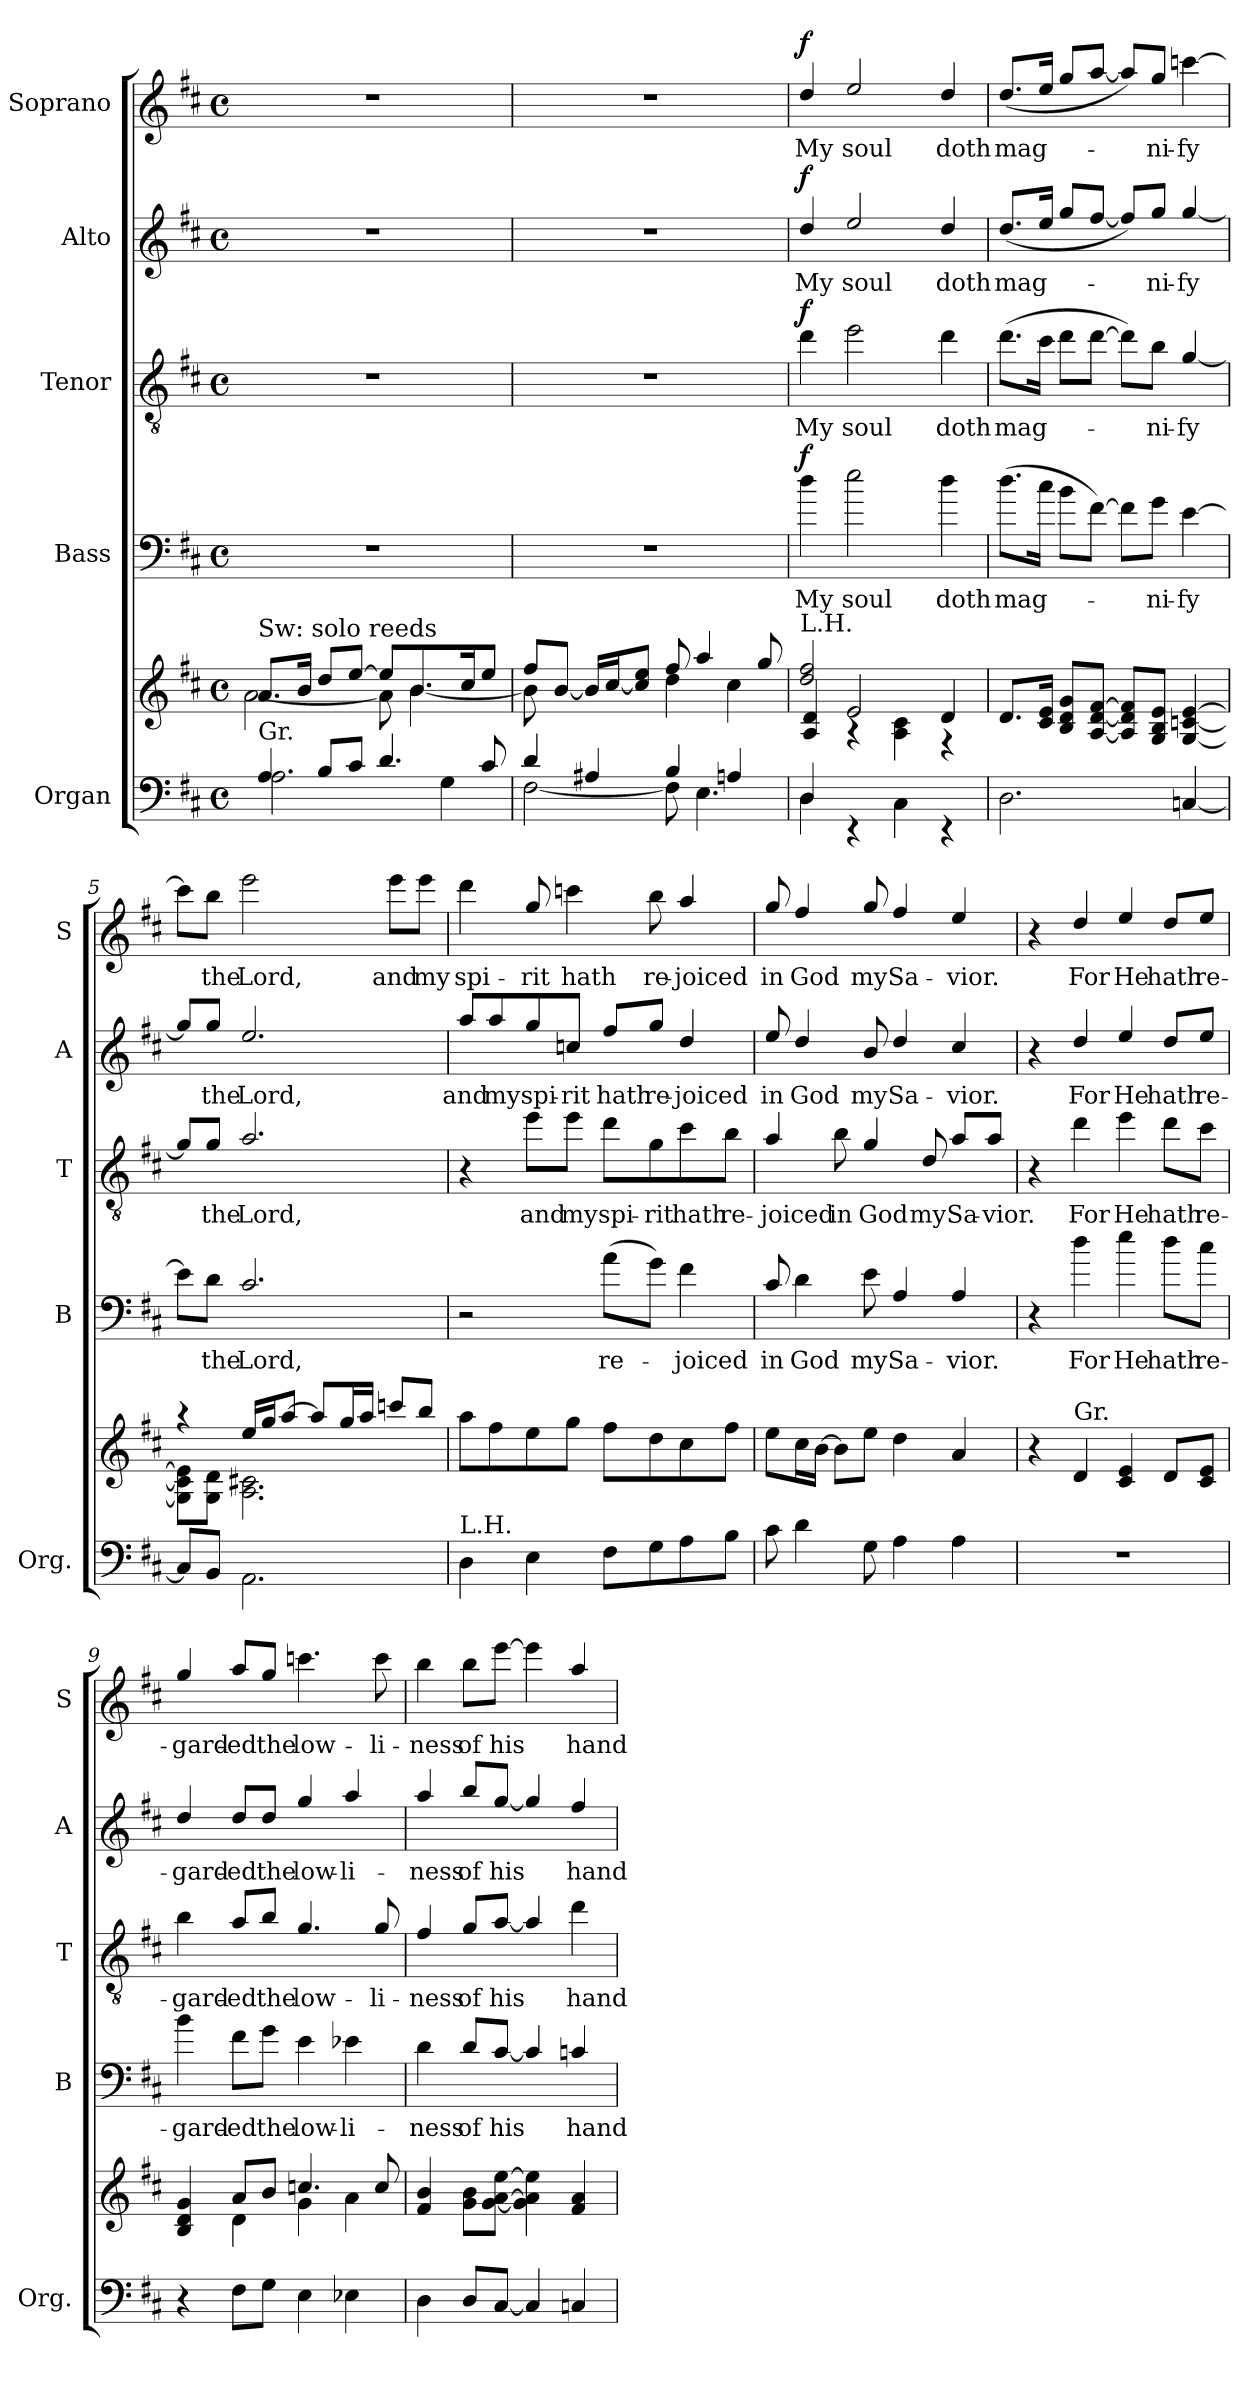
**kern	**kern	**kern	**text	**dynam	**kern	**text	**dynam	**kern	**text	**dynam	**kern	**text	**dynam
*part5	*part5	*part4	*part4	*part4	*part3	*part3	*part3	*part2	*part2	*part2	*part1	*part1	*part1
*staff6	*staff5	*staff4	*staff4	*staff4	*staff3	*staff3	*staff3	*staff2	*staff2	*staff2	*staff1	*staff1	*staff1
*I"Organ	*	*I"Bass	*	*	*I"Tenor	*	*	*I"Alto	*	*	*I"Soprano	*	*
*I'Org.	*	*I'B	*	*	*I'T	*	*	*I'A	*	*	*I'S	*	*
*clefF4	*clefG2	*clefF4	*	*	*clefGv2	*	*	*clefG2	*	*	*clefG2	*	*
*	*	*ITrd7c12	*	*	*ITrd7c12	*	*	*ITrd7c12	*	*	*ITrd7c12	*	*
*k[f#c#]	*k[f#c#]	*k[f#c#]	*	*	*k[f#c#]	*	*	*k[f#c#]	*	*	*k[f#c#]	*	*
*D:	*D:	*D:	*	*	*D:	*	*	*D:	*	*	*D:	*	*
*M4/4	*M4/4	*M4/4	*	*	*M4/4	*	*	*M4/4	*	*	*M4/4	*	*
*met(c)	*met(c)	*met(c)	*	*	*met(c)	*	*	*met(c)	*	*	*met(c)	*	*
*MM106	*MM106	*MM106	*	*	*MM106	*	*	*MM106	*	*	*MM106	*	*
=1	=1	=1	=1	=1	=1	=1	=1	=1	=1	=1	=1	=1	=1
*^	*^	*	*	*	*	*	*	*	*	*	*	*	*
!	!	!LO:TX:a:t=Sw&colon; solo reeds	!	!	!	!	!	!	!	!	!	!	!	!	!
!LO:TX:a:t=Gr.	!	!	!	!	!	!	!	!	!	!	!	!	!	!	!
4A/	2.A\	8.a/L	[<2a\	1r	.	.	1r	.	.	1r	.	.	1r	.	.
.	.	16b/Jk	.	.	.	.	.	.	.	.	.	.	.	.	.
8B/L	.	8dd/L	.	.	.	.	.	.	.	.	.	.	.	.	.
8c#/J	.	[>8ee/J	.	.	.	.	.	.	.	.	.	.	.	.	.
4.d/	.	8ee/L]	8a\]	.	.	.	.	.	.	.	.	.	.	.	.
.	.	8.b/	[<4.b\	.	.	.	.	.	.	.	.	.	.	.	.
.	4G\	.	.	.	.	.	.	.	.	.	.	.	.	.	.
.	.	16cc#/k	.	.	.	.	.	.	.	.	.	.	.	.	.
8c#/	.	8ee/J	.	.	.	.	.	.	.	.	.	.	.	.	.
=2	=2	=2	=2	=2	=2	=2	=2	=2	=2	=2	=2	=2	=2	=2	=2
4d/	[<2F#\	8ff#/L	8b\]	1r	.	.	1r	.	.	1r	.	.	1r	.	.
.	.	[>8b/J	4.ryy	.	.	.	.	.	.	.	.	.	.	.	.
4A#X/	.	16b/LL]	.	.	.	.	.	.	.	.	.	.	.	.	.
.	.	[>16cc#/J	.	.	.	.	.	.	.	.	.	.	.	.	.
.	.	8cc#/] 8ee/J	.	.	.	.	.	.	.	.	.	.	.	.	.
4B/	8F#\]	8ff#/	4dd\	.	.	.	.	.	.	.	.	.	.	.	.
.	4.E\	4aa/	.	.	.	.	.	.	.	.	.	.	.	.	.
4An/	.	.	4cc#\	.	.	.	.	.	.	.	.	.	.	.	.
.	.	8gg/	.	.	.	.	.	.	.	.	.	.	.	.	.
=3	=3	=3	=3	=3	=3	=3	=3	=3	=3	=3	=3	=3	=3	=3	=3
*	*	*	*^	*	*	*	*	*	*	*	*	*	*	*	*
!	!	!LO:TX:a:t=L.H.	!	!	!	!	!	!	!	!	!	!	!	!	!	!
!	!	!	!	!	!	!LO:LY:b	!LO:DY:a	!	!LO:LY:b	!LO:DY:a	!	!LO:LY:b	!LO:DY:a	!	!LO:LY:b	!LO:DY:a
4D/	4D\	2dd/ 2ff#/	4A/ 4d/	4ryy	4d\	My	f	4d\	My	f	4d/	My	f	4d/	My	f
!	!	!	!	!	!	!LO:LY:b	!	!	!LO:LY:b	!	!	!LO:LY:b	!	!	!LO:LY:b	!
2.ryy	4rEE	.	2e/	4rG	2e\	soul	.	2e\	soul	.	2e/	soul	.	2e/	soul	.
.	4C#\	2ryy	.	4A\ 4c#\	.	.	.	.	.	.	.	.	.	.	.	.
!	!	!	!	!	!	!LO:LY:b	!	!	!LO:LY:b	!	!	!LO:LY:b	!	!	!LO:LY:b	!
.	4rEE	.	4d/	4rF	4d\	doth	.	4d\	doth	.	4d/	doth	.	4d/	doth	.
=4	=4	=4	=4	=4	=4	=4	=4	=4	=4	=4	=4	=4	=4	=4	=4	=4
!	!	!	!	!	!	!LO:LY:b	!	!	!LO:LY:b	!	!	!LO:LY:b	!	!	!LO:LY:b	!
*v	*v	*	*	*	*	*	*	*	*	*	*	*	*	*	*	*
*	*v	*v	*v	*	*	*	*	*	*	*	*	*	*	*	*
2.D\	8.d/L	(>8.d\L	mag-	.	(>8.d\L	mag-	.	(<8.d/L	mag-	.	(<8.d/L	mag-	.
.	16c#/ 16e/Jk	16c#\Jk	.	.	16c#\Jk	.	.	16e/Jk	.	.	16e/Jk	.	.
.	8B/ 8d/ 8g/L	8B\L	.	.	8d\L	.	.	8g/L	.	.	8g/L	.	.
.	[8A/ [8d/ [8f#/J	[8F#\J)	.	.	[8d\J	.	.	[8f#/J	.	.	[8a/J	.	.
.	8A/] 8d/] 8f#/]L	8F#\L]	.	.	8d\L])	.	.	8f#/L])	.	.	8a/L])	.	.
!	!	!	!LO:LY:b	!	!	!LO:LY:b	!	!	!LO:LY:b	!	!	!LO:LY:b	!
.	8G/ 8B/ 8e/J	8G\J	-ni-	.	8B\J	-ni-	.	8g/J	-ni-	.	8g/J	-ni-	.
!	!	!	!LO:LY:b	!	!	!LO:LY:b	!	!	!LO:LY:b	!	!	!LO:LY:b	!
[4Cn/	[4G/ [4cn/ [4e/	[4E\	-fy	.	[4G/	-fy	.	[4g/	-fy	.	[4ccn\	-fy	.
!!LO:LB:g=z
=5	=5	=5	=5	=5	=5	=5	=5	=5	=5	=5	=5	=5	=5
*	*^	*	*	*	*	*	*	*	*	*	*	*	*
8C/L]	4raa	8G\] 8c\] 8e\]L	8E\L]	.	.	8G/L]	.	.	8g/L]	.	.	8cc\L]	.	.
!	!	!	!	!LO:LY:b	!	!	!LO:LY:b	!	!	!LO:LY:b	!	!	!LO:LY:b	!
8BB/J	.	8G\ 8d\J	8D\J	the	.	8G/J	the	.	8g/J	the	.	8b\J	the	.
!	!	!	!	!LO:LY:b	!	!	!LO:LY:b	!	!	!LO:LY:b	!	!	!LO:LY:b	!
2.AA\	16ee/LL	2.A\ 2.c#X\	2.C#/	Lord,	.	2.A/	Lord,	.	2.e/	Lord,	.	2ee\	Lord,	.
.	16gg/J	.	.	.	.	.	.	.	.	.	.	.	.	.
.	[>8aa/J	.	.	.	.	.	.	.	.	.	.	.	.	.
.	8aa/L]	.	.	.	.	.	.	.	.	.	.	.	.	.
.	16gg/L	.	.	.	.	.	.	.	.	.	.	.	.	.
.	16aa/JJ	.	.	.	.	.	.	.	.	.	.	.	.	.
!	!	!	!	!	!	!	!	!	!	!	!	!	!LO:LY:b	!
.	8cccn/L	.	.	.	.	.	.	.	.	.	.	8ee\L	and	.
!	!	!	!	!	!	!	!	!	!	!	!	!	!LO:LY:b	!
.	8bb/J	.	.	.	.	.	.	.	.	.	.	8ee\J	my	.
*	*v	*v	*	*	*	*	*	*	*	*	*	*	*	*
=6	=6	=6	=6	=6	=6	=6	=6	=6	=6	=6	=6	=6	=6
!LO:TX:a:t=L.H.	!	!	!	!	!	!	!	!	!	!	!	!	!
!	!	!	!	!	!	!	!	!	!LO:LY:b	!	!	!LO:LY:b	!
4D\	8aa\L	2r	.	.	4r	.	.	8a/L	and	.	4dd\	spi-	.
!	!	!	!	!	!	!	!	!	!LO:LY:b	!	!	!	!
.	8ff#\	.	.	.	.	.	.	8a/	my	.	.	.	.
!	!	!	!	!	!	!LO:LY:b	!	!	!LO:LY:b	!	!	!LO:LY:b	!
4E\	8ee\	.	.	.	8e\L	and	.	8g/	spi-	.	8g/	-rit	.
!	!	!	!	!	!	!LO:LY:b	!	!	!LO:LY:b	!	!	!LO:LY:b	!
.	8gg\J	.	.	.	8e\J	my	.	8cn/J	-rit	.	4ccn\	hath	.
!	!	!	!LO:LY:b	!	!	!LO:LY:b	!	!	!LO:LY:b	!	!	!	!
8F#\L	8ff#\L	(>8A\L	re-	.	8d\L	spi-	.	8f#/L	hath	.	.	.	.
!	!	!	!	!	!	!LO:LY:b	!	!	!LO:LY:b	!	!	!LO:LY:b	!
8G\	8dd\	8G\J)	.	.	8G\	-rit	.	8g/J	re-	.	8b\	re-	.
!	!	!	!LO:LY:b	!	!	!LO:LY:b	!	!	!LO:LY:b	!	!	!LO:LY:b	!
8A\	8cc#\	4F#\	-joiced	.	8c#\	hath	.	4d/	-joiced	.	4a/	-joiced	.
!	!	!	!	!	!	!LO:LY:b	!	!	!	!	!	!	!
8B\J	8ff#\J	.	.	.	8B\J	re-	.	.	.	.	.	.	.
=7	=7	=7	=7	=7	=7	=7	=7	=7	=7	=7	=7	=7	=7
!	!	!	!LO:LY:b	!	!	!LO:LY:b	!	!	!LO:LY:b	!	!	!LO:LY:b	!
8c#\	8ee\L	8C#/	in	.	4A/	-joiced	.	8e/	in	.	8g/	in	.
!	!	!	!LO:LY:b	!	!	!	!	!	!LO:LY:b	!	!	!LO:LY:b	!
4d\	16cc#\L	4D\	God	.	.	.	.	4d/	God	.	4f#/	God	.
.	[16b\JJ	.	.	.	.	.	.	.	.	.	.	.	.
!	!	!	!	!	!	!LO:LY:b	!	!	!	!	!	!	!
.	8b\L]	.	.	.	8B\	in	.	.	.	.	.	.	.
!	!	!	!LO:LY:b	!	!	!LO:LY:b	!	!	!LO:LY:b	!	!	!LO:LY:b	!
8G\	8ee\J	8E\	my	.	4G/	God	.	8B/	my	.	8g/	my	.
!	!	!	!LO:LY:b	!	!	!	!	!	!LO:LY:b	!	!	!LO:LY:b	!
4A\	4dd\	4AA/	Sa-	.	.	.	.	4d/	Sa-	.	4f#/	Sa-	.
!	!	!	!	!	!	!LO:LY:b	!	!	!	!	!	!	!
.	.	.	.	.	8D/	my	.	.	.	.	.	.	.
!	!	!	!LO:LY:b	!	!	!LO:LY:b	!	!	!LO:LY:b	!	!	!LO:LY:b	!
4A\	4a/	4AA/	-vior.	.	8A/L	Sa-	.	4c#/	-vior.	.	4e/	-vior.	.
!	!	!	!	!	!	!LO:LY:b	!	!	!	!	!	!	!
.	.	.	.	.	8A/J	-vior.	.	.	.	.	.	.	.
!!LO:PB:g=z
=8	=8	=8	=8	=8	=8	=8	=8	=8	=8	=8	=8	=8	=8
1r	4r	4r	.	.	4r	.	.	4r	.	.	4r	.	.
!	!LO:TX:a:t=Gr.	!	!	!	!	!	!	!	!	!	!	!	!
!	!	!	!LO:LY:b	!	!	!LO:LY:b	!	!	!LO:LY:b	!	!	!LO:LY:b	!
.	4d/	4d\	For	.	4d\	For	.	4d/	For	.	4d/	For	.
!	!	!	!LO:LY:b	!	!	!LO:LY:b	!	!	!LO:LY:b	!	!	!LO:LY:b	!
.	4c#/ 4e/	4e\	He	.	4e\	He	.	4e/	He	.	4e/	He	.
!	!	!	!LO:LY:b	!	!	!LO:LY:b	!	!	!LO:LY:b	!	!	!LO:LY:b	!
.	8d/L	8d\L	hath	.	8d\L	hath	.	8d/L	hath	.	8d/L	hath	.
!	!	!	!LO:LY:b	!	!	!LO:LY:b	!	!	!LO:LY:b	!	!	!LO:LY:b	!
.	8c#/ 8e/J	8c#\J	re-	.	8c#\J	re-	.	8e/J	re-	.	8e/J	re-	.
=9	=9	=9	=9	=9	=9	=9	=9	=9	=9	=9	=9	=9	=9
*	*^	*	*	*	*	*	*	*	*	*	*	*	*
!	!	!	!	!LO:LY:b	!	!	!LO:LY:b	!	!	!LO:LY:b	!	!	!LO:LY:b	!
4r	4B/ 4d/ 4g/	4ryy	4B\	-gard-	.	4B\	-gard-	.	4d/	-gard-	.	4g/	-gard-	.
!	!	!	!	!LO:LY:b	!	!	!LO:LY:b	!	!	!LO:LY:b	!	!	!LO:LY:b	!
8F#\L	8a/L	4d\	8F#\L	-ed	.	8A/L	-ed	.	8d/L	-ed	.	8a/L	-ed	.
!	!	!	!	!LO:LY:b	!	!	!LO:LY:b	!	!	!LO:LY:b	!	!	!LO:LY:b	!
8G\J	8b/J	.	8G\J	the	.	8B/J	the	.	8d/J	the	.	8g/J	the	.
!	!	!	!	!LO:LY:b	!	!	!LO:LY:b	!	!	!LO:LY:b	!	!	!LO:LY:b	!
4E\	4.ccn/	4g\	4E\	low-	.	4.G/	low-	.	4g/	low-	.	4.ccn\	low-	.
!	!	!	!	!LO:LY:b	!	!	!	!	!	!LO:LY:b	!	!	!	!
4E-X\	.	4a\	4E-X\	-li-	.	.	.	.	4a/	-li-	.	.	.	.
!	!	!	!	!	!	!	!LO:LY:b	!	!	!	!	!	!LO:LY:b	!
.	8cc/	.	.	.	.	8G/	-li-	.	.	.	.	8cc\	-li-	.
*	*v	*v	*	*	*	*	*	*	*	*	*	*	*	*
=10	=10	=10	=10	=10	=10	=10	=10	=10	=10	=10	=10	=10	=10
!	!	!	!LO:LY:b	!	!	!LO:LY:b	!	!	!LO:LY:b	!	!	!LO:LY:b	!
4D\	4f#/ 4b/	4D\	-ness	.	4F#/	-ness	.	4a/	-ness	.	4b\	-ness	.
!	!	!	!LO:LY:b	!	!	!LO:LY:b	!	!	!LO:LY:b	!	!	!LO:LY:b	!
8D/L	8g\ 8b\L	8D/L	of	.	8G/L	of	.	8b/L	of	.	8b\L	of	.
!	!	!	!LO:LY:b	!	!	!LO:LY:b	!	!	!LO:LY:b	!	!	!LO:LY:b	!
[8C#/J	[8g\ [8a\ [8ee\J	[8C#/J	his	.	[8A/J	his	.	[8g/J	his	.	[8ee\J	his	.
4C#/]	4g\] 4a\] 4ee\]	4C#/]	.	.	4A/]	.	.	4g/]	.	.	4ee\]	.	.
!	!	!	!LO:LY:b	!	!	!LO:LY:b	!	!	!LO:LY:b	!	!	!LO:LY:b	!
4Cn/	4f#/ 4a/	4Cn/	hand-	.	4d\	hand-	.	4f#/	hand-	.	4a/	hand-	.
=	=	=	=	=	=	=	=	=	=	=	=	=	=
*-	*-	*-	*-	*-	*-	*-	*-	*-	*-	*-	*-	*-	*-
